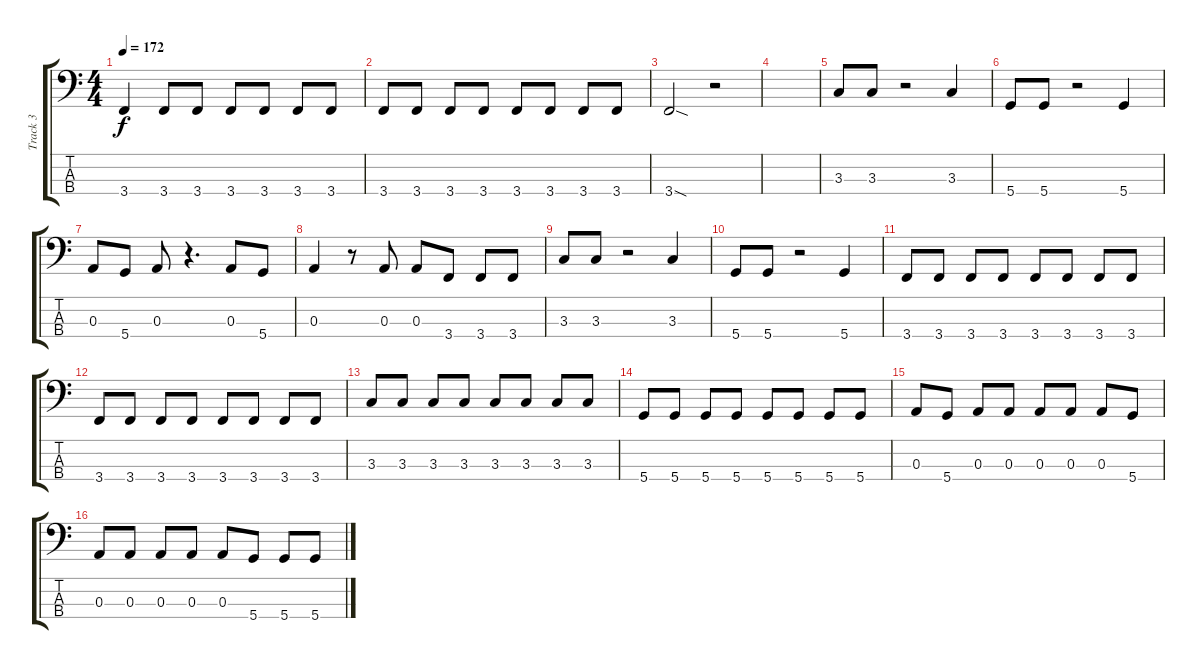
\track ("Track 3" "Track 3") {instrument electricbasspick}
\staff {score tabs}
\tuning (G2 D2 A1 D1) {hide}
\ts (4 4)
\tempo 172
\clef f4
\ks c
3.4.4{dy f} 3.4.8 3.4.8 3.4.8 3.4.8 3.4.8 3.4.8 |
3.4.8 3.4.8 3.4.8 3.4.8 3.4.8 3.4.8 3.4.8 3.4.8 |
3.4{sod}.2 r.2 |
|
3.3.8 3.3.8 r.2 3.3.4 |
5.4.8 5.4.8 r.2 5.4.4 |
0.3.8 5.4.8 0.3.8 r.4{d} 0.3.8 5.4.8 |
0.3.4 r.8 0.3.8 0.3.8 3.4.8 3.4.8 3.4.8 |
3.3.8 3.3.8 r.2 3.3.4 |
5.4.8 5.4.8 r.2 5.4.4 |
3.4.8 3.4.8 3.4.8 3.4.8 3.4.8 3.4.8 3.4.8 3.4.8 |
3.4.8 3.4.8 3.4.8 3.4.8 3.4.8 3.4.8 3.4.8 3.4.8 |
3.3.8 3.3.8 3.3.8 3.3.8 3.3.8 3.3.8 3.3.8 3.3.8 |
5.4.8 5.4.8 5.4.8 5.4.8 5.4.8 5.4.8 5.4.8 5.4.8 |
0.3.8 5.4.8 0.3.8 0.3.8 0.3.8 0.3.8 0.3.8 5.4.8 |
0.3.8 0.3.8 0.3.8 0.3.8 0.3.8 5.4.8 5.4.8 5.4.8
